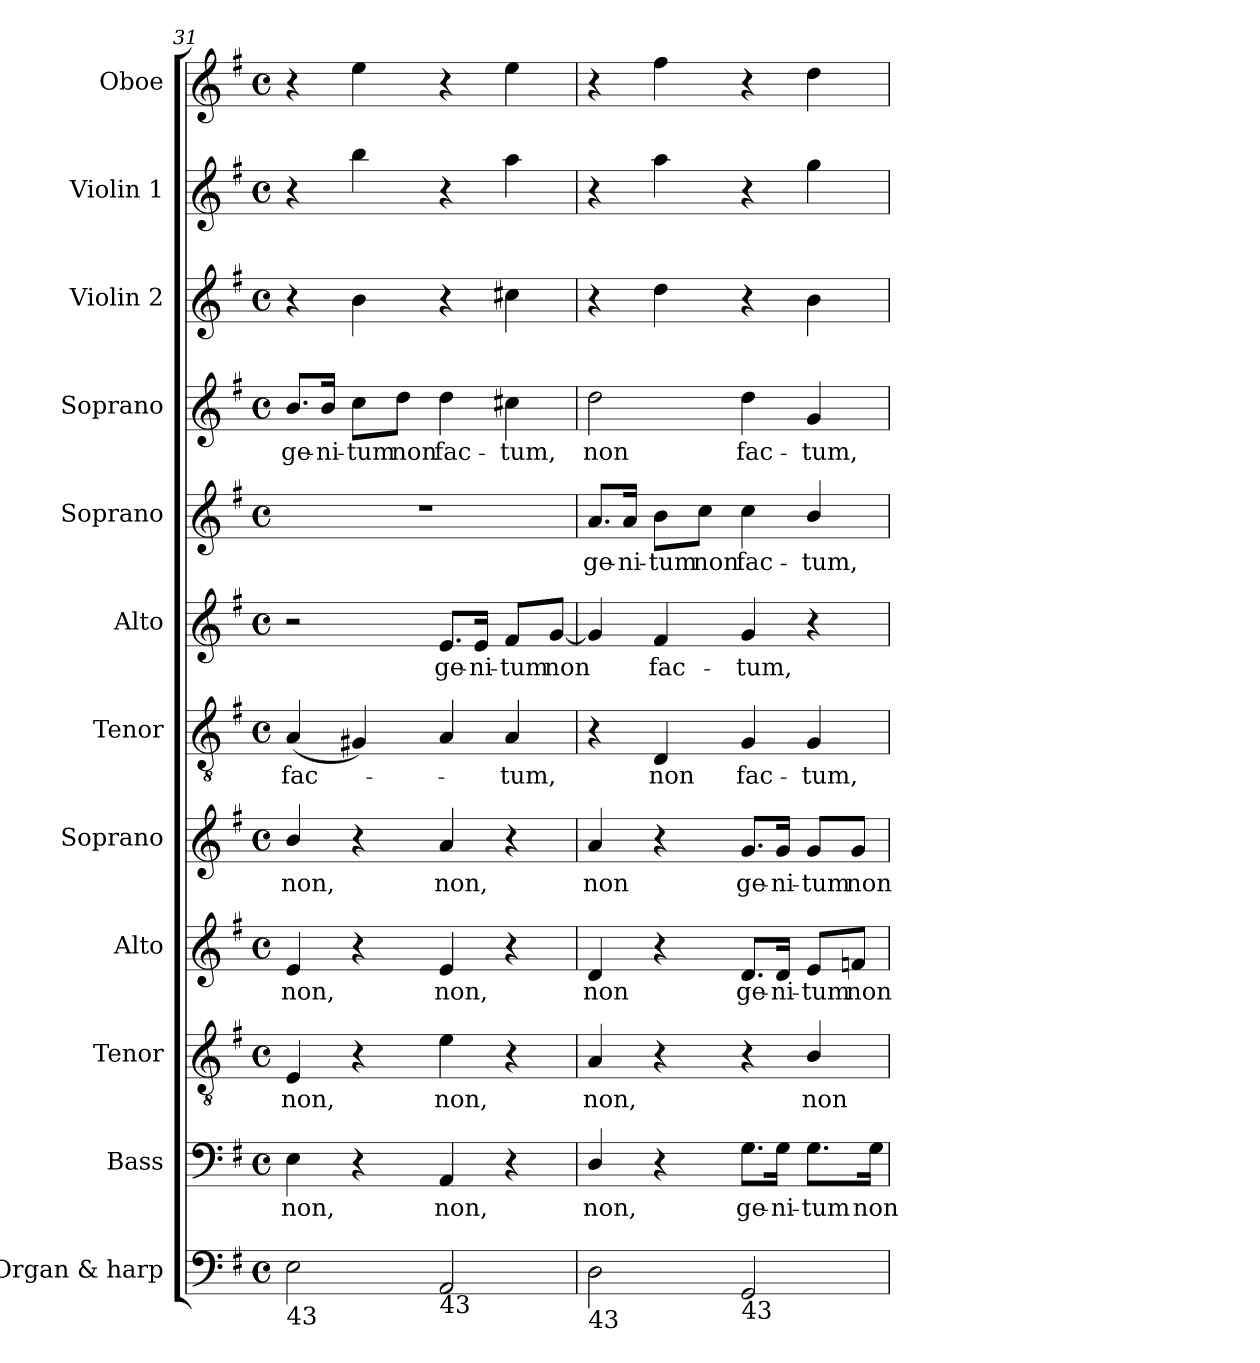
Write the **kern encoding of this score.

**kern	**kern	**text	**kern	**text	**kern	**text	**kern	**text	**kern	**text	**kern	**text	**kern	**text	**kern	**text	**kern	**kern	**kern
*part12	*part11	*part11	*part10	*part10	*part9	*part9	*part8	*part8	*part7	*part7	*part6	*part6	*part5	*part5	*part4	*part4	*part3	*part2	*part1
*staff12	*staff11	*staff11	*staff10	*staff10	*staff9	*staff9	*staff8	*staff8	*staff7	*staff7	*staff6	*staff6	*staff5	*staff5	*staff4	*staff4	*staff3	*staff2	*staff1
*I"Organ & harp	*I"Bass	*	*I"Tenor	*	*I"Alto	*	*I"Soprano	*	*I"Tenor	*	*I"Alto	*	*I"Soprano	*	*I"Soprano	*	*I"Violin 2	*I"Violin 1	*I"Oboe
*I'Org. & harp	*I'B.	*	*I'T.	*	*I'A.	*	*I'S.	*	*I'T.	*	*I'A.	*	*I'S.	*	*I'S.	*	*I'Vln. 2	*I'Vln. 1	*I'Ob.
!!LO:PB:g=z
*clefF4	*clefF4	*	*clefGv2	*	*clefG2	*	*clefG2	*	*clefGv2	*	*clefG2	*	*clefG2	*	*clefG2	*	*clefG2	*clefG2	*clefG2
*	*	*	*ITrd7c12	*	*	*	*	*	*ITrd7c12	*	*	*	*	*	*	*	*	*	*
*k[f#]	*k[f#]	*	*k[f#]	*	*k[f#]	*	*k[f#]	*	*k[f#]	*	*k[f#]	*	*k[f#]	*	*k[f#]	*	*k[f#]	*k[f#]	*k[f#]
*G:	*G:	*	*G:	*	*G:	*	*G:	*	*G:	*	*G:	*	*G:	*	*G:	*	*G:	*G:	*G:
*M4/4	*M4/4	*	*M4/4	*	*M4/4	*	*M4/4	*	*M4/4	*	*M4/4	*	*M4/4	*	*M4/4	*	*M4/4	*M4/4	*M4/4
*met(c)	*met(c)	*	*met(c)	*	*met(c)	*	*met(c)	*	*met(c)	*	*met(c)	*	*met(c)	*	*met(c)	*	*met(c)	*met(c)	*met(c)
=31	=31	=31	=31	=31	=31	=31	=31	=31	=31	=31	=31	=31	=31	=31	=31	=31	=31	=31	=31
!	!	!LO:LY:b:color=#000000	!	!	!	!	!	!	!	!	!	!	!	!	!	!	!	!	!
!	!	!	!	!LO:LY:b:color=#000000	!	!	!	!	!	!	!	!	!	!	!	!	!	!	!
!	!	!	!	!	!	!LO:LY:b:color=#000000	!	!	!	!	!	!	!	!	!	!	!	!	!
!	!	!	!	!	!	!	!	!LO:LY:b:color=#000000	!	!	!	!	!	!	!	!	!	!	!
!	!	!	!	!	!	!	!	!	!	!LO:LY:b:color=#000000	!	!	!	!	!	!	!	!	!
!LO:TX:b:t=43	!	!	!	!	!	!	!	!	!	!	!	!	!	!	!	!	!	!	!
!	!	!	!	!	!	!	!	!	!	!	!	!	!	!	!	!LO:LY:b:color=#000000	!	!	!
2Ei\	4Ei\	non,	4EEi/	non,	4ei/	non,	4bi/	non,	(4AAi/	fac-	2r	.	1r	.	8.bi/L	ge-	4r	4r	4r
!	!	!	!	!	!	!	!	!	!	!	!	!	!	!	!	!LO:LY:b:color=#000000	!	!	!
.	.	.	.	.	.	.	.	.	.	.	.	.	.	.	16bi/Jk	-ni-	.	.	.
!	!	!	!	!	!	!	!	!	!	!	!	!	!	!	!	!LO:LY:b:color=#000000	!	!	!
.	4r	.	4r	.	4r	.	4r	.	4GG#Xi/)	.	.	.	.	.	8cci\L	-tum	4bi\	4bbi\	4eei\
!	!	!	!	!	!	!	!	!	!	!	!	!	!	!	!	!LO:LY:b:color=#000000	!	!	!
.	.	.	.	.	.	.	.	.	.	.	.	.	.	.	8ddi\J	non	.	.	.
!	!	!LO:LY:b:color=#000000	!	!	!	!	!	!	!	!	!	!	!	!	!	!	!	!	!
!	!	!	!	!LO:LY:b:color=#000000	!	!	!	!	!	!	!	!	!	!	!	!	!	!	!
!	!	!	!	!	!	!LO:LY:b:color=#000000	!	!	!	!	!	!	!	!	!	!	!	!	!
!	!	!	!	!	!	!	!	!LO:LY:b:color=#000000	!	!	!	!	!	!	!	!	!	!	!
!	!	!	!	!	!	!	!	!	!	!	!	!LO:LY:b:color=#000000	!	!	!	!	!	!	!
!LO:TX:b:t=43	!	!	!	!	!	!	!	!	!	!	!	!	!	!	!	!	!	!	!
!	!	!	!	!	!	!	!	!	!	!	!	!	!	!	!	!LO:LY:b:color=#000000	!	!	!
2AAi/	4AAi/	non,	4Ei\	non,	4ei/	non,	4ai/	non,	4AAi/	.	8.ei/L	ge-	.	.	4ddi\	fac-	4r	4r	4r
!	!	!	!	!	!	!	!	!	!	!	!	!LO:LY:b:color=#000000	!	!	!	!	!	!	!
.	.	.	.	.	.	.	.	.	.	.	16ei/Jk	-ni-	.	.	.	.	.	.	.
!	!	!	!	!	!	!	!	!	!	!LO:LY:b:color=#000000	!	!	!	!	!	!	!	!	!
!	!	!	!	!	!	!	!	!	!	!	!	!LO:LY:b:color=#000000	!	!	!	!	!	!	!
!	!	!	!	!	!	!	!	!	!	!	!	!	!	!	!	!LO:LY:b:color=#000000	!	!	!
.	4r	.	4r	.	4r	.	4r	.	4AAi/	-tum,	8f#i/L	-tum	.	.	4cc#Xi\	-tum,	4cc#Xi\	4aai\	4eei\
!	!	!	!	!	!	!	!	!	!	!	!	!LO:LY:b:color=#000000	!	!	!	!	!	!	!
.	.	.	.	.	.	.	.	.	.	.	[8gi/J	non	.	.	.	.	.	.	.
=32	=32	=32	=32	=32	=32	=32	=32	=32	=32	=32	=32	=32	=32	=32	=32	=32	=32	=32	=32
!	!	!LO:LY:b:color=#000000	!	!	!	!	!	!	!	!	!	!	!	!	!	!	!	!	!
!	!	!	!	!LO:LY:b:color=#000000	!	!	!	!	!	!	!	!	!	!	!	!	!	!	!
!	!	!	!	!	!	!LO:LY:b:color=#000000	!	!	!	!	!	!	!	!	!	!	!	!	!
!	!	!	!	!	!	!	!	!LO:LY:b:color=#000000	!	!	!	!	!	!	!	!	!	!	!
!	!	!	!	!	!	!	!	!	!	!	!	!	!	!LO:LY:b:color=#000000	!	!	!	!	!
!LO:TX:b:t=43	!	!	!	!	!	!	!	!	!	!	!	!	!	!	!	!	!	!	!
!	!	!	!	!	!	!	!	!	!	!	!	!	!	!	!	!LO:LY:b:color=#000000	!	!	!
2Di\	4Di/	non,	4AAi/	non,	4di/	non	4ai/	non	4r	.	4gi/]	.	8.ai/L	ge-	2ddi\	non	4r	4r	4r
!	!	!	!	!	!	!	!	!	!	!	!	!	!	!LO:LY:b:color=#000000	!	!	!	!	!
.	.	.	.	.	.	.	.	.	.	.	.	.	16ai/Jk	-ni-	.	.	.	.	.
!	!	!	!	!	!	!	!	!	!	!LO:LY:b:color=#000000	!	!	!	!	!	!	!	!	!
!	!	!	!	!	!	!	!	!	!	!	!	!LO:LY:b:color=#000000	!	!	!	!	!	!	!
!	!	!	!	!	!	!	!	!	!	!	!	!	!	!LO:LY:b:color=#000000	!	!	!	!	!
.	4r	.	4r	.	4r	.	4r	.	4DDi/	non	4f#i/	fac-	8bi\L	-tum	.	.	4ddi\	4aai\	4ff#i\
!	!	!	!	!	!	!	!	!	!	!	!	!	!	!LO:LY:b:color=#000000	!	!	!	!	!
.	.	.	.	.	.	.	.	.	.	.	.	.	8cci\J	non	.	.	.	.	.
!	!	!LO:LY:b:color=#000000	!	!	!	!	!	!	!	!	!	!	!	!	!	!	!	!	!
!	!	!	!	!	!	!LO:LY:b:color=#000000	!	!	!	!	!	!	!	!	!	!	!	!	!
!	!	!	!	!	!	!	!	!LO:LY:b:color=#000000	!	!	!	!	!	!	!	!	!	!	!
!	!	!	!	!	!	!	!	!	!	!LO:LY:b:color=#000000	!	!	!	!	!	!	!	!	!
!	!	!	!	!	!	!	!	!	!	!	!	!LO:LY:b:color=#000000	!	!	!	!	!	!	!
!	!	!	!	!	!	!	!	!	!	!	!	!	!	!LO:LY:b:color=#000000	!	!	!	!	!
!LO:TX:b:t=43	!	!	!	!	!	!	!	!	!	!	!	!	!	!	!	!	!	!	!
!	!	!	!	!	!	!	!	!	!	!	!	!	!	!	!	!LO:LY:b:color=#000000	!	!	!
2GGi/	8.Gi\L	ge-	4r	.	8.di/L	ge-	8.gi/L	ge-	4GGi/	fac-	4gi/	-tum,	4cci\	fac-	4ddi\	fac-	4r	4r	4r
!	!	!LO:LY:b:color=#000000	!	!	!	!	!	!	!	!	!	!	!	!	!	!	!	!	!
!	!	!	!	!	!	!LO:LY:b:color=#000000	!	!	!	!	!	!	!	!	!	!	!	!	!
!	!	!	!	!	!	!	!	!LO:LY:b:color=#000000	!	!	!	!	!	!	!	!	!	!	!
.	16Gi\Jk	-ni-	.	.	16di/Jk	-ni-	16gi/Jk	-ni-	.	.	.	.	.	.	.	.	.	.	.
!	!	!LO:LY:b:color=#000000	!	!	!	!	!	!	!	!	!	!	!	!	!	!	!	!	!
!	!	!	!	!LO:LY:b:color=#000000	!	!	!	!	!	!	!	!	!	!	!	!	!	!	!
!	!	!	!	!	!	!LO:LY:b:color=#000000	!	!	!	!	!	!	!	!	!	!	!	!	!
!	!	!	!	!	!	!	!	!LO:LY:b:color=#000000	!	!	!	!	!	!	!	!	!	!	!
!	!	!	!	!	!	!	!	!	!	!LO:LY:b:color=#000000	!	!	!	!	!	!	!	!	!
!	!	!	!	!	!	!	!	!	!	!	!	!	!	!LO:LY:b:color=#000000	!	!	!	!	!
!	!	!	!	!	!	!	!	!	!	!	!	!	!	!	!	!LO:LY:b:color=#000000	!	!	!
.	8.Gi\L	-tum	4BBi/	non	8ei/L	-tum	8gi/L	-tum	4GGi/	-tum,	4r	.	4bi/	-tum,	4gi/	-tum,	4bi\	4ggi\	4ddi\
!	!	!	!	!	!	!LO:LY:b:color=#000000	!	!	!	!	!	!	!	!	!	!	!	!	!
!	!	!	!	!	!	!	!	!LO:LY:b:color=#000000	!	!	!	!	!	!	!	!	!	!	!
.	.	.	.	.	8fni/J	non	8gi/J	non	.	.	.	.	.	.	.	.	.	.	.
!	!	!LO:LY:b:color=#000000	!	!	!	!	!	!	!	!	!	!	!	!	!	!	!	!	!
.	16Gi\Jk	non	.	.	.	.	.	.	.	.	.	.	.	.	.	.	.	.	.
=	=	=	=	=	=	=	=	=	=	=	=	=	=	=	=	=	=	=	=
*-	*-	*-	*-	*-	*-	*-	*-	*-	*-	*-	*-	*-	*-	*-	*-	*-	*-	*-	*-
